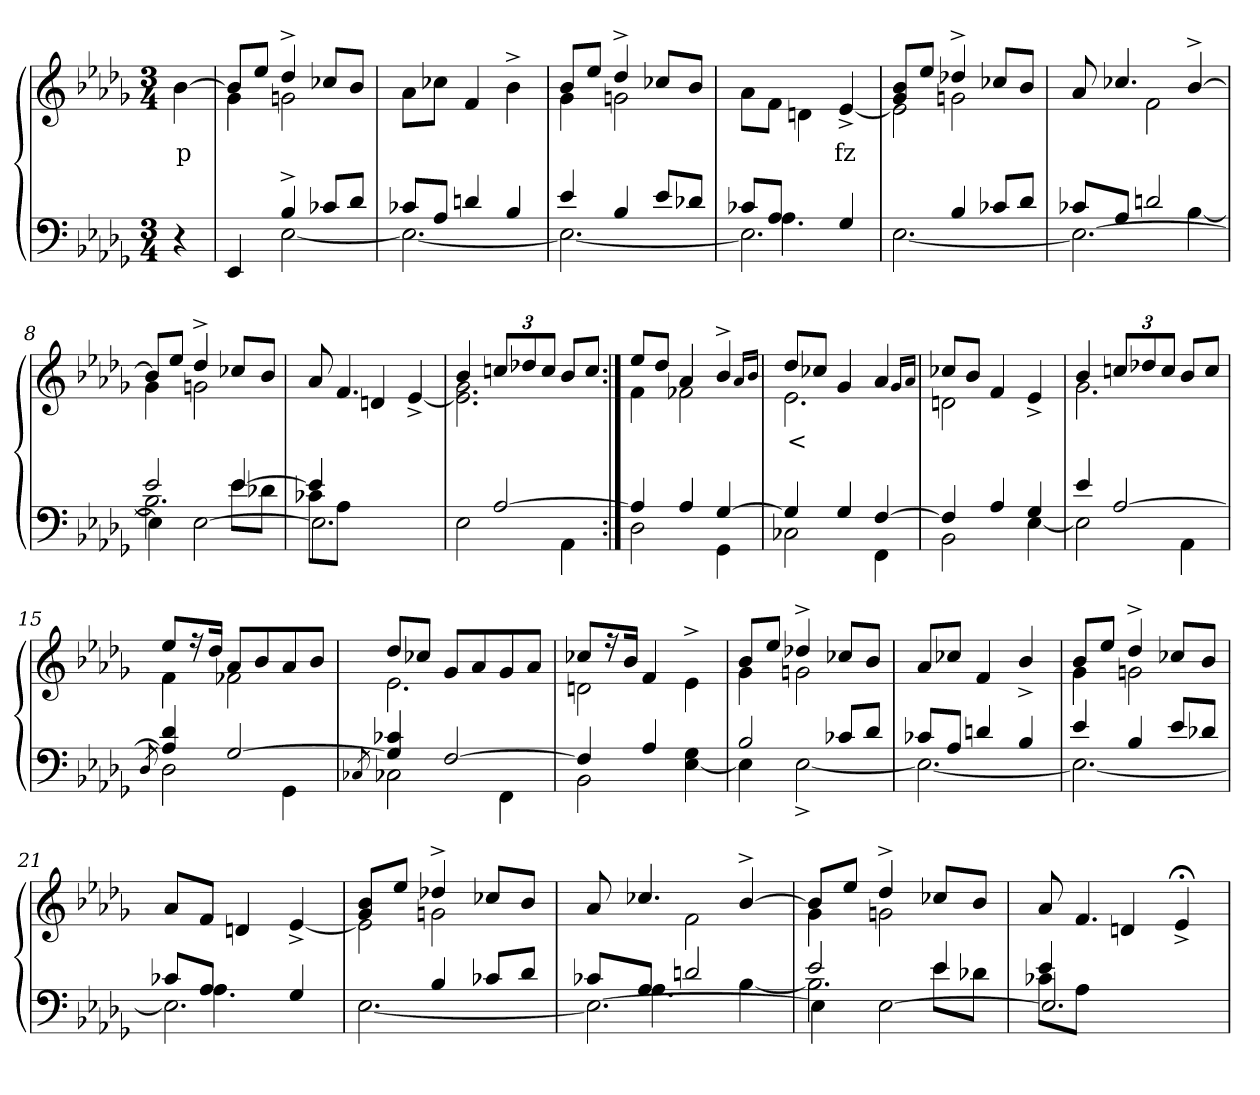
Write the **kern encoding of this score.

**kern	**kern	**text
*part2	*part1	*part1
*staff2	*staff1	*staff1
*clefF4	*clefG2	*
*k[b-e-a-d-g-]	*k[b-e-a-d-g-]	*
*M3/4	*M3/4	*
=1	=1	=1
4r	[4b-	p
=2	=2	=2
*^	*^	*
4ryy	4EE-	8b-L]	4g-	.
.	.	8ee-J	.	.
4B-^>	[2E-	4dd-^>	2gn	.
8c-XL	.	8cc-XL	.	.
8d-J	.	8b-J	.	.
*	*	*v	*v	*
=3	=3	=3	=3
8c-XL	2.E-_	8a-L	.
8A-J	.	8cc-XJ	.
4dn	.	4f	.
4B-	.	4b-^>	.
=4	=4	=4	=4
*	*	*^	*
4e-	2.E-_	8b-L	4g-	.
.	.	8ee-J	.	.
4B-	.	4dd-^>	2gn	.
8e-L	.	8cc-XL	.	.
8d-XJ	.	8b-J	.	.
*	*	*v	*v	*
=5	=5	=5	=5
*	*^	*	*
8c-XL	8ryy	2.E-\]	8a-\L	.
8A-J	4.A-	.	8fJ	.
4ryy	.	.	4dn\	.
4G-/	4ryy	.	[4e-^>	fz
*	*v	*v	*	*
=6	=6	=6	=6
*	*	*^	*
*	*	*	*^	*
4ryy	[2.E-	4ryy	8b-/ 8g-/L	2e-\]	.
.	.	.	8ee-J	.	.
4B-	.	4dd-X^>	2gn	.	.
8c-XL	.	8cc-X/L	.	4ryy	.
8d-J	.	8b-J	.	.	.
*	*	*	*v	*v	*
=7	=7	=7	=7	=7
*	*^	*	*	*
8c-XL	2ryy	2.E-\_	8a-	4ryy	.
8A-J	.	.	4.cc-X	.	.
2dn	.	.	.	2f	.
.	[4B-	.	[4b-^>	.	.
=8	=8	=8	=8	=8	=8
*	*	*^	*	*	*
2e-	2.B-]	4E-\]	2ryy	8b-L]	4g-	.
.	.	.	.	8ee-J	.	.
.	.	[2E-\	.	4dd-^>	2gn	.
[4e-	.	.	8e-L	8cc-XL	.	.
.	.	.	8d-XJ	8b-J	.	.
*	*	*v	*v	*	*	*
=9	=9	=9	=9	=9	=9
4e-]	8c-XL	2.E-\]	8a-	4ryy	.
.	8A-J	.	4.f	.	.
2ryy	2ryy	.	.	4dn/	.
.	.	.	[4e-^>	4ryy	.
*	*v	*v	*	*	*
=10	=10	=10	=10	=10
4ryy	2E-	4b-	2.g- 2.e-]	.
[2A-	.	12ccnL	.	.
.	.	12dd-X	.	.
.	.	12ccJ	.	.
.	4AA-	8b-L	.	.
.	.	8ccJ	.	.
=11:|!	=11:|!	=11:|!	=11:|!	=11:|!
4A-]	2D-	8ee-L	4f	.
.	.	8dd-J	.	.
4A-	.	4a-	2f-X	.
[4G-	4GG-	4b-^>	.	.
.	.	16qa-/LL	.	.
.	.	16qb-/JJ	.	.
=12	=12	=12	=12	=12
4G-]	2C-X	8dd-L	2.e-	<
.	.	8cc-XJ	.	.
4G-	.	4g-	.	.
[4F	4FF	4a-	.	.
.	.	16qg-/LL	.	.
.	.	16qa-/JJ	.	.
=13	=13	=13	=13	=13
4F]	2BB-	8cc-XL	2dn	.
.	.	8b-J	.	.
4A-	.	4f	.	.
4G-	[4E-	4e-^>	4ryy	.
=14	=14	=14	=14	=14
4e-	2E-]	4b-	2.g-	.
[2A-	.	12ccnL	.	.
.	.	12dd-X	.	.
.	.	12ccJ	.	.
.	4AA-	8b-L	.	.
.	.	8ccJ	.	.
=15	=15	=15	=15	=15
8qD-/	.	.	.	.
4d- 4A-]	2D-	8ee-L	4f	.
.	.	16r	.	.
.	.	16dd-Jk	.	.
[2G-	.	8a-L	2f-X	.
.	.	8b-	.	.
.	4GG-	8a-	.	.
.	.	8b-J	.	.
=16	=16	=16	=16	=16
8qC-X/	.	.	.	.
4c- 4G-]	2C-	8dd-L	2.e-	.
.	.	8cc-XJ	.	.
[2F	.	8g-L	.	.
.	.	8a-	.	.
.	4FF	8g-	.	.
.	.	8a-J	.	.
=17	=17	=17	=17	=17
4F]	2BB-	8cc-XL	2dn	.
.	.	16r	.	.
.	.	16b-Jk	.	.
4A-	.	4f	.	.
4ryy	4G- [4E-	4e-^>\	4ryy	.
=18	=18	=18	=18	=18
2B-	4E-]	8b-L	4g-	.
.	.	8ee-J	.	.
.	[2E-^>	4dd-X^>	2gn	.
8c-XL	.	8cc-XL	.	.
8d-J	.	8b-J	.	.
*	*	*v	*v	*
=19	=19	=19	=19
8c-XL	2.E-_	8a-/L	.
8A-J	.	8cc-XJ	.
4dn	.	4f	.
4B-	.	4b-^>/	.
=20	=20	=20	=20
*	*	*^	*
4e-	2.E-_	8b-L	4g-	.
.	.	8ee-J	.	.
4B-	.	4dd-^>	2gn	.
8e-L	.	8cc-XL	.	.
8d-XJ	.	8b-J	.	.
*	*	*v	*v	*
=21	=21	=21	=21
*	*^	*	*
8c-XL	8ryy	2.E-\]	8a-L	.
8A-J	4.A-	.	8fJ	.
2ryy	.	.	4dn	.
.	4G-/	.	[4e-^>	.
*	*v	*v	*	*
=22	=22	=22	=22
*	*	*^	*
*	*	*	*^	*
4ryy	[2.E-	4ryy	8b-/ 8g-/L	2e-\]	.
.	.	.	8ee-J	.	.
4B-	.	4dd-X^>	2gn	.	.
8c-XL	.	4ryy	.	8cc-X/L	.
8d-J	.	.	.	8b-/J	.
*	*	*	*v	*v	*
=23	=23	=23	=23	=23
*	*^	*	*	*
8c-XL	8ryy	2.E-\_	8a-	4ryy	.
8A-J	4.A-	.	4.cc-X	.	.
2dn	.	.	.	2f	.
.	[4B-	.	[4b-^>	.	.
=24	=24	=24	=24	=24	=24
*	*	*^	*	*	*
2e-	2.B-]	4E-\]	2ryy	8b-L]	4g-	.
.	.	.	.	8ee-J	.	.
.	.	[2E-\	.	4dd-^>	2gn	.
4e-	.	.	8e-L	8cc-XL	.	.
.	.	.	8d-XJ	8b-J	.	.
*	*	*v	*v	*	*	*
=25	=25	=25	=25	=25	=25
8c-X\L	4e-/	2.E-]	8a-	4ryy	.
8A-J	.	.	4.f	.	.
2ryy	2ryy	.	.	4dn/	.
.	.	.	4e-;<^>	4ryy	.
*v	*v	*v	*	*	*
*	*v	*v	*
=	=	=
*-	*-	*-
